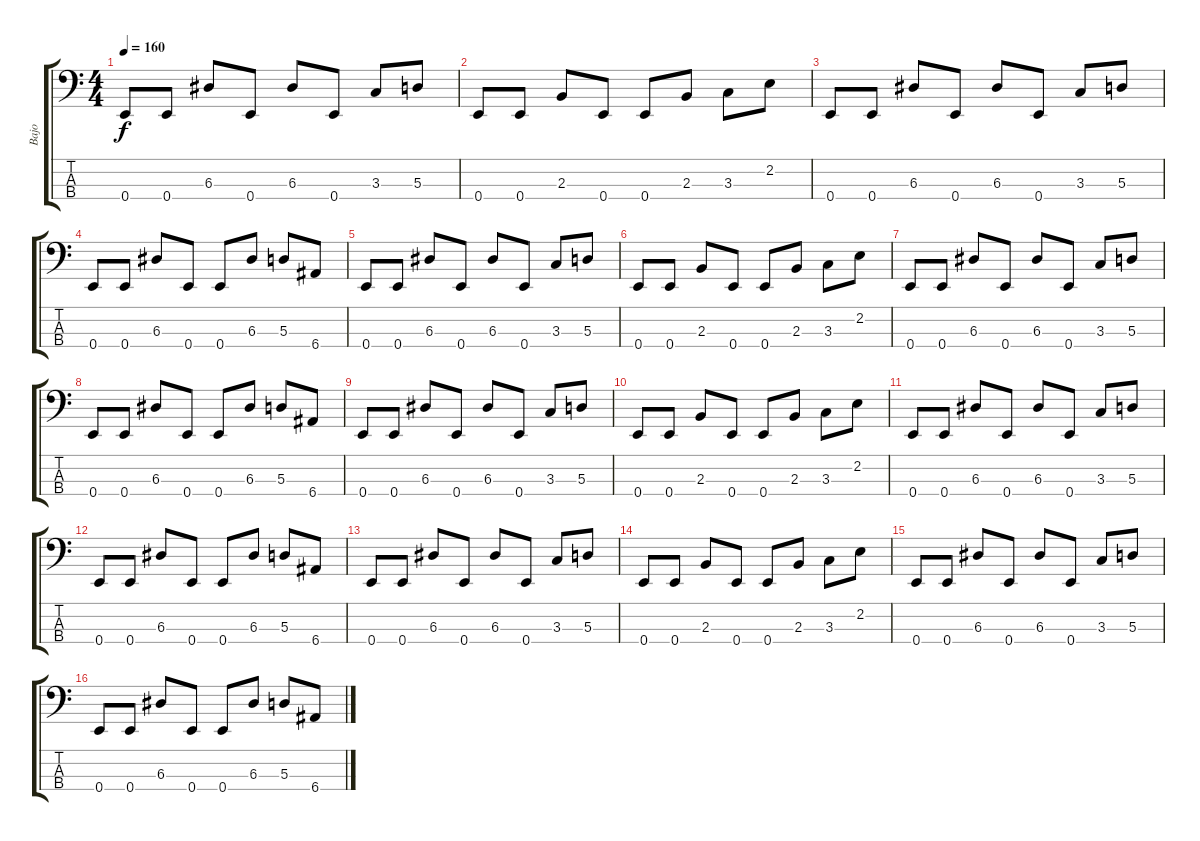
\track ("Bajo" "Bajo") {instrument electricbasspick}
\staff {score tabs}
\tuning (G2 D2 A1 E1) {hide}
\ts (4 4)
\tempo 160
\clef f4
\ks c
0.4.8{dy f} 0.4.8 6.3.8 0.4.8 6.3.8 0.4.8 3.3.8 5.3.8 |
0.4.8 0.4.8 2.3.8 0.4.8 0.4.8 2.3.8 3.3.8 2.2.8 |
0.4.8 0.4.8 6.3.8 0.4.8 6.3.8 0.4.8 3.3.8 5.3.8 |
0.4.8 0.4.8 6.3.8 0.4.8 0.4.8 6.3.8 5.3.8 6.4.8 |
0.4.8 0.4.8 6.3.8 0.4.8 6.3.8 0.4.8 3.3.8 5.3.8 |
0.4.8 0.4.8 2.3.8 0.4.8 0.4.8 2.3.8 3.3.8 2.2.8 |
0.4.8 0.4.8 6.3.8 0.4.8 6.3.8 0.4.8 3.3.8 5.3.8 |
0.4.8 0.4.8 6.3.8 0.4.8 0.4.8 6.3.8 5.3.8 6.4.8 |
0.4.8 0.4.8 6.3.8 0.4.8 6.3.8 0.4.8 3.3.8 5.3.8 |
0.4.8 0.4.8 2.3.8 0.4.8 0.4.8 2.3.8 3.3.8 2.2.8 |
0.4.8 0.4.8 6.3.8 0.4.8 6.3.8 0.4.8 3.3.8 5.3.8 |
0.4.8 0.4.8 6.3.8 0.4.8 0.4.8 6.3.8 5.3.8 6.4.8 |
0.4.8 0.4.8 6.3.8 0.4.8 6.3.8 0.4.8 3.3.8 5.3.8 |
0.4.8 0.4.8 2.3.8 0.4.8 0.4.8 2.3.8 3.3.8 2.2.8 |
0.4.8 0.4.8 6.3.8 0.4.8 6.3.8 0.4.8 3.3.8 5.3.8 |
0.4.8 0.4.8 6.3.8 0.4.8 0.4.8 6.3.8 5.3.8 6.4.8
